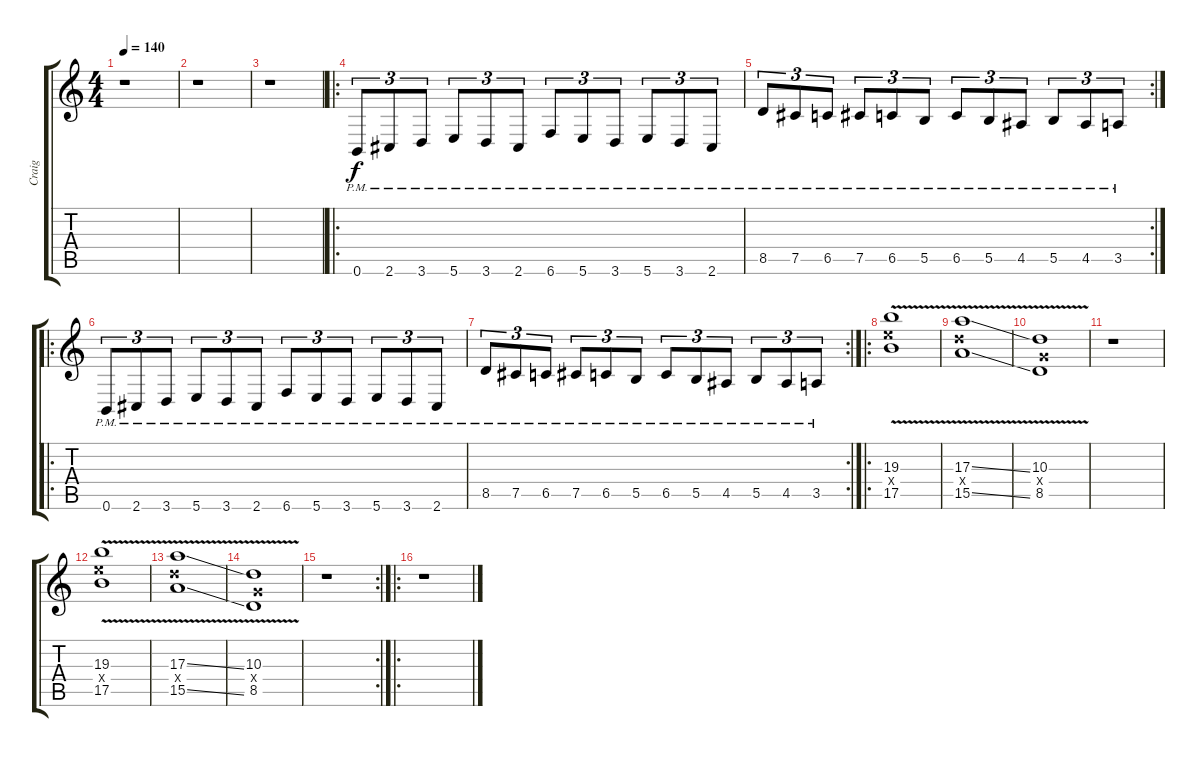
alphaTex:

\track ("Craig" "Craig") {instrument distortionguitar}
\staff {score tabs}
\tuning (Db4 Ab3 E3 B2 Gb2 B1) {hide}
\ts (4 4)
\tempo 140
\clef g2
\ks c
r.1{dy f} |
r.1 |
r.1 |
\ro
0.6{pm}.8{tu (3 2)} 2.6{pm}.8{tu (3 2)} 3.6{pm}.8{tu (3 2)} 5.6{pm}.8{tu (3 2)} 3.6{pm}.8{tu (3 2)} 2.6{pm}.8{tu (3 2)} 6.6{pm}.8{tu (3 2)} 5.6{pm}.8{tu (3 2)} 3.6{pm}.8{tu (3 2)} 5.6{pm}.8{tu (3 2)} 3.6{pm}.8{tu (3 2)} 2.6{pm}.8{tu (3 2)} |
\rc 2
8.5{pm}.8{tu (3 2)} 7.5{pm}.8{tu (3 2)} 6.5{pm}.8{tu (3 2)} 7.5{pm}.8{tu (3 2)} 6.5{pm}.8{tu (3 2)} 5.5{pm}.8{tu (3 2)} 6.5{pm}.8{tu (3 2)} 5.5{pm}.8{tu (3 2)} 4.5{pm}.8{tu (3 2)} 5.5{pm}.8{tu (3 2)} 4.5{pm}.8{tu (3 2)} 3.5{pm}.8{tu (3 2)} |
\ro
0.6{pm}.8{tu (3 2)} 2.6{pm}.8{tu (3 2)} 3.6{pm}.8{tu (3 2)} 5.6{pm}.8{tu (3 2)} 3.6{pm}.8{tu (3 2)} 2.6{pm}.8{tu (3 2)} 6.6{pm}.8{tu (3 2)} 5.6{pm}.8{tu (3 2)} 3.6{pm}.8{tu (3 2)} 5.6{pm}.8{tu (3 2)} 3.6{pm}.8{tu (3 2)} 2.6{pm}.8{tu (3 2)} |
\rc 2
8.5{pm}.8{tu (3 2)} 7.5{pm}.8{tu (3 2)} 6.5{pm}.8{tu (3 2)} 7.5{pm}.8{tu (3 2)} 6.5{pm}.8{tu (3 2)} 5.5{pm}.8{tu (3 2)} 6.5{pm}.8{tu (3 2)} 5.5{pm}.8{tu (3 2)} 4.5{pm}.8{tu (3 2)} 5.5{pm}.8{tu (3 2)} 4.5{pm}.8{tu (3 2)} 3.5{pm}.8{tu (3 2)} |
\ro
(19.3 17.4{x} 17.5{v}).1 |
(17.3{v ss} 15.4{x} 15.5{v ss}).1 |
(10.3{v} 8.4{x} 8.5{v}).1 |
r.1 |
(19.3{v} 17.4{x} 17.5{v}).1 |
(17.3{v ss} 15.4{x} 15.5{v ss}).1 |
(10.3{v} 8.4{x} 8.5{v}).1 |
\rc 2
r.1 |
\ro
r.1
